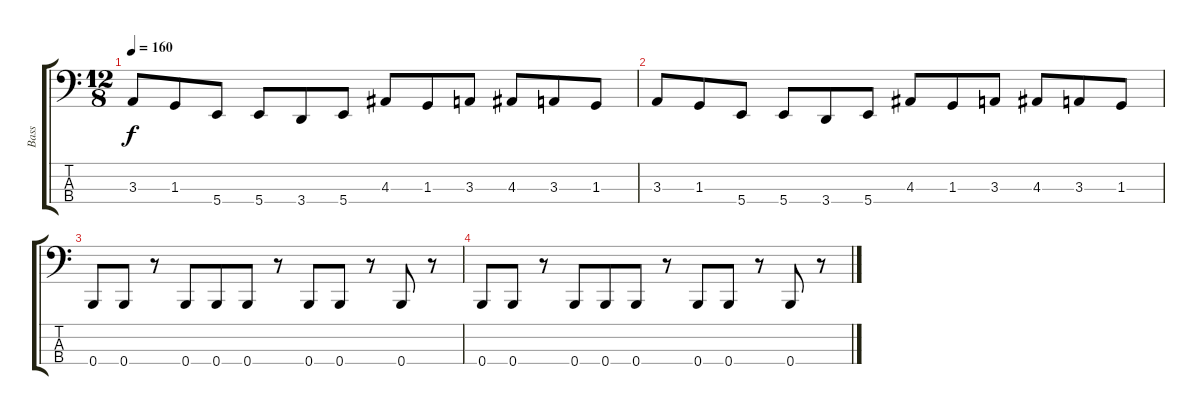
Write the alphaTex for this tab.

\track ("Bass" "Bass") {instrument slapbass2}
\staff {score tabs}
\tuning (E2 B1 Gb1 B0) {hide}
\ts (12 8)
\tempo 160
\clef f4
\ks c
3.3.8{dy f} 1.3.8 5.4.8 5.4.8 3.4.8 5.4.8 4.3.8 1.3.8 3.3.8 4.3.8 3.3.8 1.3.8 |
3.3.8 1.3.8 5.4.8 5.4.8 3.4.8 5.4.8 4.3.8 1.3.8 3.3.8 4.3.8 3.3.8 1.3.8 |
0.4.8 0.4.8 r.8 0.4.8 0.4.8 0.4.8 r.8 0.4.8 0.4.8 r.8 0.4.8 r.8 |
0.4.8 0.4.8 r.8 0.4.8 0.4.8 0.4.8 r.8 0.4.8 0.4.8 r.8 0.4.8 r.8
